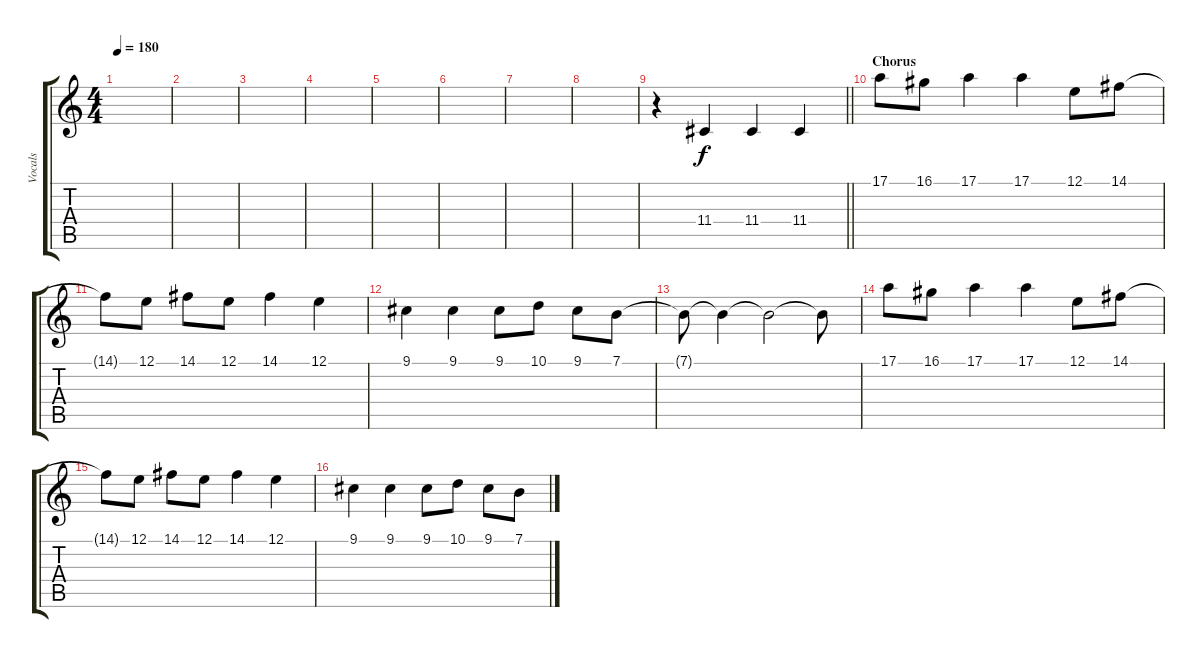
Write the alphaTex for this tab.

\track ("Vocals" "Vocals") {instrument lead2sawtooth}
\staff {score tabs}
\tuning (E4 B3 G3 D3 A2 E2) {hide}
\ts (4 4)
\tempo 180
\clef g2
\ks c
|
|
|
|
|
|
|
|
\barLineRight lightlight
r.4 11.4.4 11.4.4 11.4.4 |
\section ("" "Chorus")
17.1.8 16.1.8 17.1.4 17.1.4 12.1.8 14.1.8 |
14.1{t}.8 12.1.8 14.1.8 12.1.8 14.1.4 12.1.4 |
9.1.4 9.1.4 9.1.8 10.1.8 9.1.8 7.1.8 |
7.1{t}.8 7.1{t}.4 7.1{t}.2 7.1{t}.8 |
17.1.8 16.1.8 17.1.4 17.1.4 12.1.8 14.1.8 |
14.1{t}.8 12.1.8 14.1.8 12.1.8 14.1.4 12.1.4 |
9.1.4 9.1.4 9.1.8 10.1.8 9.1.8 7.1.8
